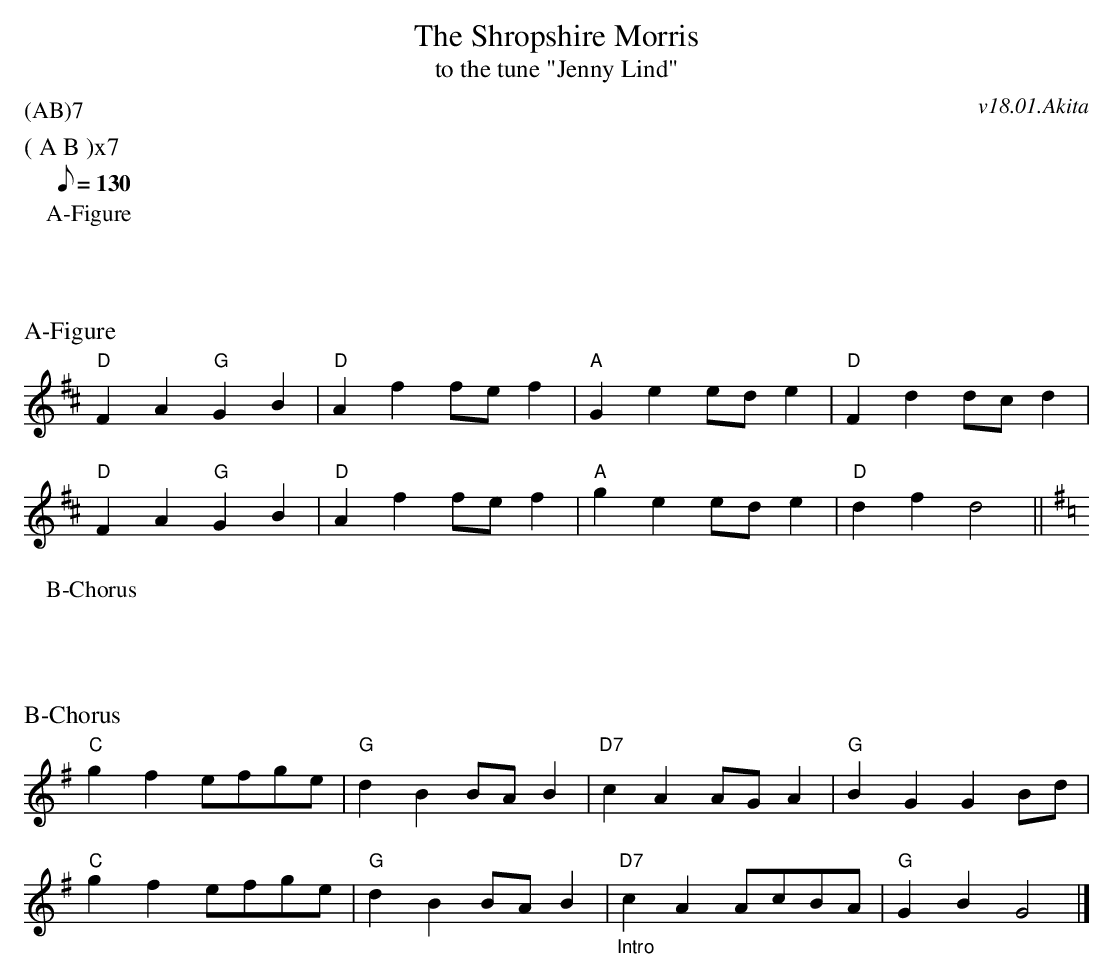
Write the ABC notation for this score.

X:1
T:The Shropshire Morris
T:to the tune "Jenny Lind"
C:v18.01.Akita
M:4/4
L:1/8
Q:130
P:(AB)7
K:D
%%text ( A B )x7
P:A-Figure
%%text A-Figure
"D"F2 A2 "G"G2 B2|"D"A2 f2 fe f2|"A"G2 e2 ed e2|"D"F2 d2 dc d2|
"D"F2 A2 "G"G2 B2|"D"A2 f2 fe f2|"A"g2 e2 ed e2|"D"d2 f2 d4||
K:G
P:B-Chorus
%%text B-Chorus
"C"g2 f2 efge|"G"d2 B2 BA B2|"D7"c2 A2 AG A2|"G"B2 G2 G2 Bd|
"C"g2 f2 efge|"G"d2 B2 BA B2|"_Intro" "D7"c2 A2 AcBA|"G"G2 B2 G4|]
